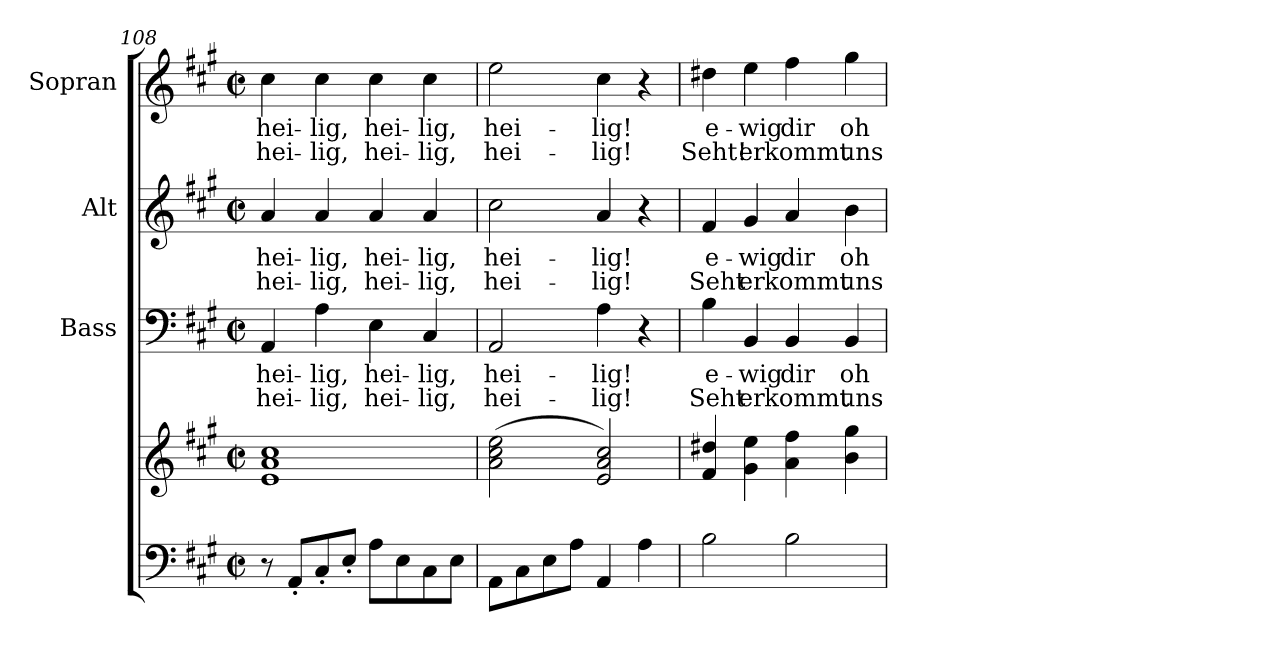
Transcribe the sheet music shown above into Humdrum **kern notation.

**kern	**kern	**kern	**text	**text	**kern	**text	**text	**kern	**text	**text
*part4	*part4	*part3	*part3	*part3	*part2	*part2	*part2	*part1	*part1	*part1
*staff5	*staff4	*staff3	*staff3	*staff3	*staff2	*staff2	*staff2	*staff1	*staff1	*staff1
*	*	*I"Bass	*	*	*I"Alt	*	*	*I"Sopran	*	*
*	*	*I'B.	*	*	*I'A.	*	*	*I'S.	*	*
*clefF4	*clefG2	*clefF4	*	*	*clefG2	*	*	*clefG2	*	*
*k[f#c#g#]	*k[f#c#g#]	*k[f#c#g#]	*	*	*k[f#c#g#]	*	*	*k[f#c#g#]	*	*
*A:	*A:	*A:	*	*	*A:	*	*	*A:	*	*
*M2/2	*M2/2	*M2/2	*	*	*M2/2	*	*	*M2/2	*	*
*met(c|)	*met(c|)	*met(c|)	*	*	*met(c|)	*	*	*met(c|)	*	*
=108	=108	=108	=108	=108	=108	=108	=108	=108	=108	=108
!	!	!	!LO:LY:b	!LO:LY:b	!	!LO:LY:b	!LO:LY:b	!	!LO:LY:b	!LO:LY:b
8r	1e 1a 1cc#	4AA/	hei-	hei-	4a/	hei-	hei-	4cc#\	hei-	hei-
8AA'</L	.	.	.	.	.	.	.	.	.	.
!	!	!	!LO:LY:b	!LO:LY:b	!	!LO:LY:b	!LO:LY:b	!	!LO:LY:b	!LO:LY:b
8C#'</	.	4A\	-lig,	-lig,	4a/	-lig,	-lig,	4cc#\	-lig,	-lig,
8E'</J	.	.	.	.	.	.	.	.	.	.
!	!	!	!LO:LY:b	!LO:LY:b	!	!LO:LY:b	!LO:LY:b	!	!LO:LY:b	!LO:LY:b
8A\L	.	4E\	hei-	hei-	4a/	hei-	hei-	4cc#\	hei-	hei-
8E\	.	.	.	.	.	.	.	.	.	.
!	!	!	!LO:LY:b	!LO:LY:b	!	!LO:LY:b	!LO:LY:b	!	!LO:LY:b	!LO:LY:b
8C#\	.	4C#/	-lig,	-lig,	4a/	-lig,	-lig,	4cc#\	-lig,	-lig,
8E\J	.	.	.	.	.	.	.	.	.	.
=109	=109	=109	=109	=109	=109	=109	=109	=109	=109	=109
!	!	!	!LO:LY:b	!LO:LY:b	!	!LO:LY:b	!LO:LY:b	!	!LO:LY:b	!LO:LY:b
8AA\L	(>2a\ 2cc#\ 2ee\	2AA/	hei-	hei-	2cc#\	hei-	hei-	2ee\	hei-	hei-
8C#\	.	.	.	.	.	.	.	.	.	.
8E\	.	.	.	.	.	.	.	.	.	.
8A\J	.	.	.	.	.	.	.	.	.	.
!	!	!	!LO:LY:b	!LO:LY:b	!	!LO:LY:b	!LO:LY:b	!	!LO:LY:b	!LO:LY:b
4AA/	2e/ 2a/ 2cc#/)	4A\	-lig!	-lig!	4a/	-lig!	-lig!	4cc#\	-lig!	-lig!
4A\	.	4r	.	.	4r	.	.	4r	.	.
!!LO:LB:g=z
=110	=110	=110	=110	=110	=110	=110	=110	=110	=110	=110
!	!	!	!LO:LY:b	!LO:LY:b	!	!LO:LY:b	!LO:LY:b	!	!LO:LY:b	!LO:LY:b
2B\	4f#/ 4dd#X/	4B\	e-	Seht	4f#/	e-	Seht	4dd#X\	e-	Seht!
!	!	!	!LO:LY:b	!LO:LY:b	!	!LO:LY:b	!LO:LY:b	!	!LO:LY:b	!LO:LY:b
.	4g#\ 4ee\	4BB/	-wig	er	4g#/	-wig	er	4ee\	-wig	er
!	!	!	!LO:LY:b	!LO:LY:b	!	!LO:LY:b	!LO:LY:b	!	!LO:LY:b	!LO:LY:b
2B\	4a\ 4ff#\	4BB/	dir	kommt	4a/	dir	kommt	4ff#\	dir	kommt
!	!	!	!LO:LY:b	!LO:LY:b	!	!LO:LY:b	!LO:LY:b	!	!LO:LY:b	!LO:LY:b
.	4b\ 4gg#\	4BB/	oh	uns	4b\	oh	uns	4gg#\	oh	uns
=	=	=	=	=	=	=	=	=	=	=
*-	*-	*-	*-	*-	*-	*-	*-	*-	*-	*-
